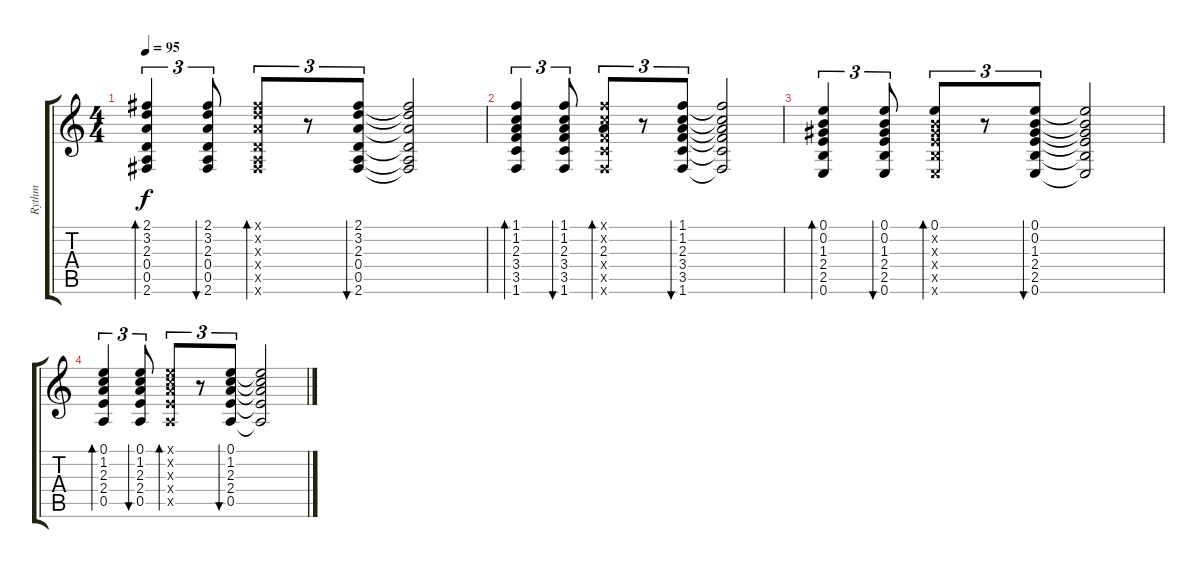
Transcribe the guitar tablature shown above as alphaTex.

\track ("Rythm" "Rythm") {instrument acousticguitarsteel}
\staff {score tabs}
\tuning (E4 B3 G3 D3 A2 E2) {hide}
\ts (4 4)
\tempo 95
\clef g2
\ks aminor
(2.1 3.2 2.3 0.4 0.5 2.6).4{tu (3 2) bd 60 dy f} (2.1 3.2 2.3 0.4 0.5 2.6).8{tu (3 2) bu 60} (2.1{x} 3.2{x} 2.3{x} 0.4{x} 0.5{x} 2.6{x}).8{tu (3 2) bd 60} r.8{tu (3 2)} (2.1 3.2 2.3 0.4 0.5 2.6).8{tu (3 2) bu 60} (2.1{t} 3.2{t} 2.3{t} 0.4{t} 0.5{t} 2.6{t}).2 |
(1.1 1.2 2.3 3.4 3.5 1.6).4{tu (3 2) bd 60} (1.1 1.2 2.3 3.4 3.5 1.6).8{tu (3 2) bu 60} (1.1{x} 1.2{x} 2.3 3.4{x} 3.5{x} 1.6{x}).8{tu (3 2) bd 60} r.8{tu (3 2)} (1.1 1.2 2.3 3.4 3.5 1.6).8{tu (3 2) bu 60} (1.1{t} 1.2{t} 2.3{t} 3.4{t} 3.5{t} 1.6{t}).2 |
(0.1 0.2 1.3 2.4 2.5 0.6).4{tu (3 2) bd 60} (0.1 0.2 1.3 2.4 2.5 0.6).8{tu (3 2) bu 60} (0.1 0.2{x} 1.3{x} 2.4{x} 2.5{x} 0.6{x}).8{tu (3 2) bd 60} r.8{tu (3 2)} (0.1 0.2 1.3 2.4 2.5 0.6).8{tu (3 2) bu 60} (0.1{t} 0.2{t} 1.3{t} 2.4{t} 2.5{t} 0.6{t}).2 |
(0.1 1.2 2.3 2.4 0.5).4{tu (3 2) bd 60} (0.1 1.2 2.3 2.4 0.5).8{tu (3 2) bu 60} (0.1{x} 1.2{x} 2.3{x} 2.4{x} 0.5{x}).8{tu (3 2) bd 60} r.8{tu (3 2)} (0.1 1.2 2.3 2.4 0.5).8{tu (3 2) bu 60} (0.1{t} 1.2{t} 2.3{t} 2.4{t} 0.5{t}).2
